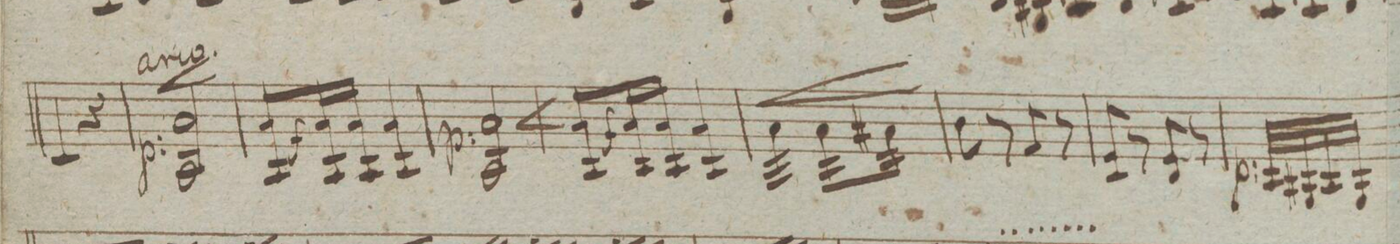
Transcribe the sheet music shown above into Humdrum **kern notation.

**kern	**dynam
*I"Violino 2do	*
*clefG2	*
*k[f#c#g#]	*
*M2/4	*
4c#/	.
4r	.
=46	=46
2a 2A/	p < [[
=47	=47
8aL 8A/	.
16aL 16A/	f
16aJJ 16A/	.
4a 4A/	.
=48	=48
2a 2A/	p <
=49	=49
8aL 8A/	[
16aL 16A/	f
16aJJ 16A/	.
4a 4A/	.
=50	=50
*tremolo	*
32a\LLL	<
32a\	.
32a\	.
32a\	.
32a\	.
32a\	.
32a\	.
32a\JJJ	.
32a\LLL	.
32a\	.
32a\	.
32a\	.
32a#X\	.
32a#\	.
32a#\	.
32a#\JJJ	[[
*Xtremolo	*
=51	=51
8b\	.
8r	.
8f#/	.
8r	.
=52	=52
8e 8c#/	.
8r	.
8e 8d/	.
8r	.
=53	=53
32A/LLL	p
32G#X/	.
32A/	.
32G#/JJJ	.
*-	*-
